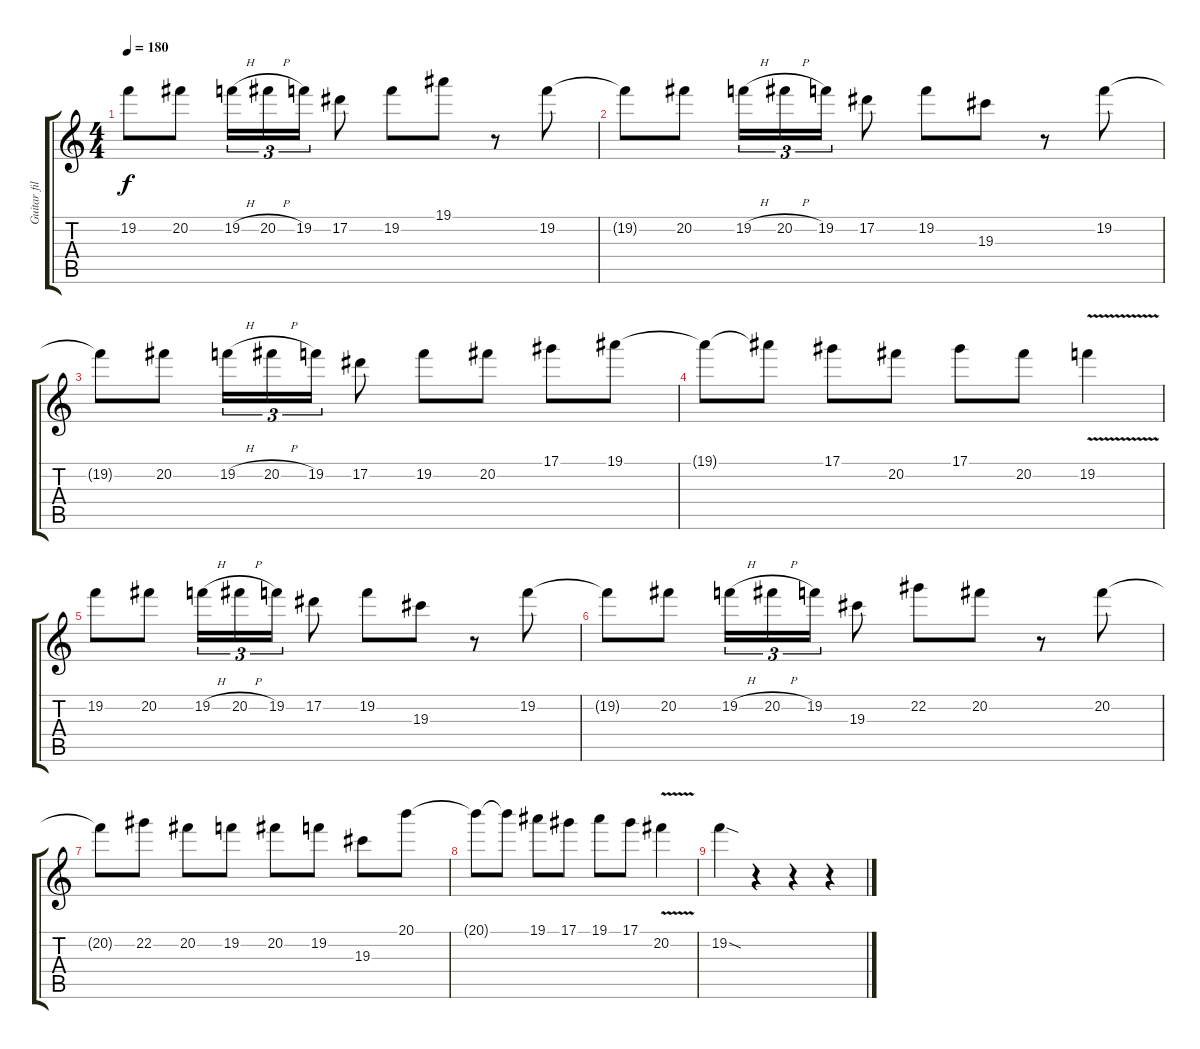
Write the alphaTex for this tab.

\track ("Guitar fills" "Guitar fil") {instrument overdrivenguitar}
\staff {score tabs}
\tuning (Eb4 Bb3 Gb3 Db3 Ab2 Eb2) {hide}
\ts (4 4)
\tempo 180
\clef g2
\ks c
19.2.8{dy f volume 15 balance 14} 20.2.8 19.2{h}.16{tu (3 2)} 20.2{h}.16{tu (3 2)} 19.2.16{tu (3 2)} 17.2.8 19.2.8 19.1.8 r.8 19.2.8 |
19.2{t}.8 20.2.8 19.2{h}.16{tu (3 2)} 20.2{h}.16{tu (3 2)} 19.2.16{tu (3 2)} 17.2.8 19.2.8 19.3.8 r.8 19.2.8 |
19.2{t}.8 20.2.8 19.2{h}.16{tu (3 2)} 20.2{h}.16{tu (3 2)} 19.2.16{tu (3 2)} 17.2.8 19.2.8 20.2.8 17.1.8 19.1.8 |
19.1{t}.8 19.1{t}.8 17.1.8 20.2.8 17.1.8 20.2.8 19.2{v}.4 |
19.2.8 20.2.8 19.2{h}.16{tu (3 2)} 20.2{h}.16{tu (3 2)} 19.2.16{tu (3 2)} 17.2.8 19.2.8 19.3.8 r.8 19.2.8 |
19.2{t}.8 20.2.8 19.2{h}.16{tu (3 2)} 20.2{h}.16{tu (3 2)} 19.2.16{tu (3 2)} 19.3.8 22.2.8 20.2.8 r.8 20.2.8 |
20.2{t}.8 22.2.8 20.2.8 19.2.8 20.2.8 19.2.8 19.3.8 20.1.8 |
20.1{t}.8 20.1{t}.8 19.1.8 17.1.8 19.1.8 17.1.8 20.2{v}.4 |
19.2{sod}.4 r.4 r.4 r.4
